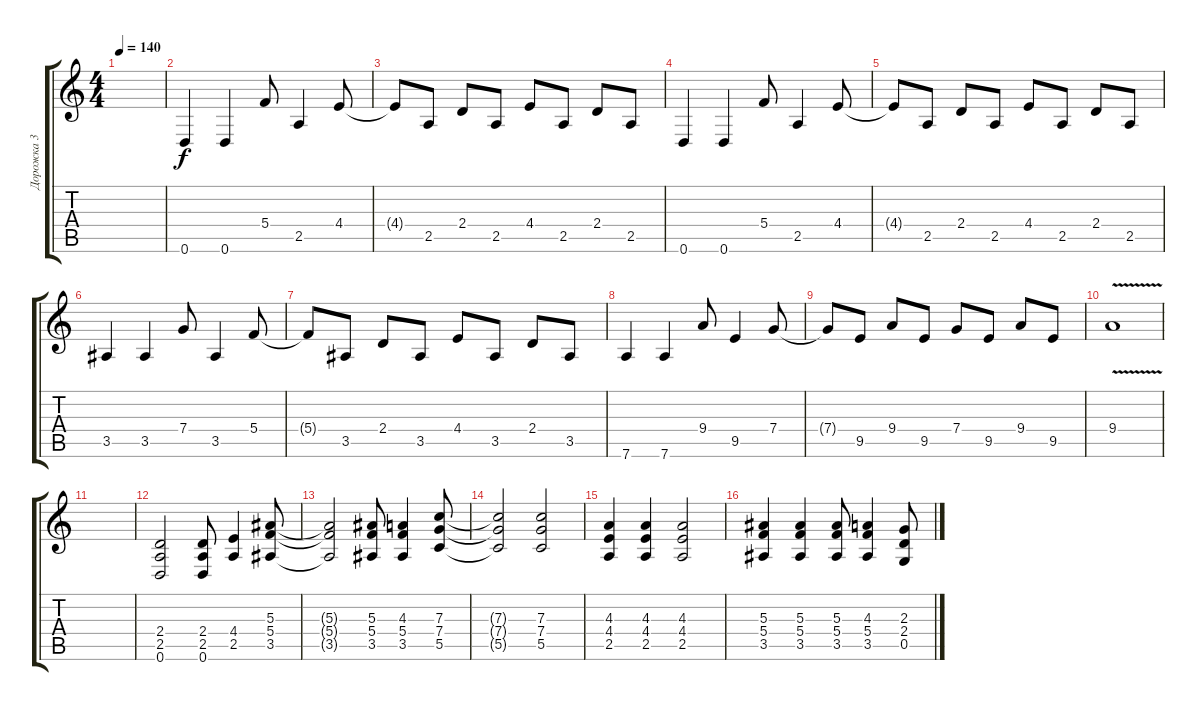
\track ("Дорожка 3" "Дорожка 3") {instrument distortionguitar}
\staff {score tabs}
\tuning (D4 A3 F3 C3 G2 D2) {hide}
\ts (4 4)
\tempo 140
\clef g2
\ks c
|
0.6.4 0.6.4 5.4.8 2.5.4 4.4.8 |
4.4{t}.8 2.5.8 2.4.8 2.5.8 4.4.8 2.5.8 2.4.8 2.5.8 |
0.6.4 0.6.4 5.4.8 2.5.4 4.4.8 |
4.4{t}.8 2.5.8 2.4.8 2.5.8 4.4.8 2.5.8 2.4.8 2.5.8 |
3.5.4 3.5.4 7.4.8 3.5.4 5.4.8 |
5.4{t}.8 3.5.8 2.4.8 3.5.8 4.4.8 3.5.8 2.4.8 3.5.8 |
7.6.4 7.6.4 9.4.8 9.5.4 7.4.8 |
7.4{t}.8 9.5.8 9.4.8 9.5.8 7.4.8 9.5.8 9.4.8 9.5.8 |
9.4{v}.1 |
|
(2.4 2.5 0.6).2 (2.4 2.5 0.6).8 (4.4 2.5).4 (5.3 5.4 3.5).8 |
(5.3{t} 5.4{t} 3.5{t}).2 (5.3 5.4 3.5).8 (4.3 5.4 3.5).4 (7.3 7.4 5.5).8 |
(7.3{t} 7.4{t} 5.5{t}).2 (7.3 7.4 5.5).2 |
(4.3 4.4 2.5).4 (4.3 4.4 2.5).4 (4.3 4.4 2.5).2 |
(5.3 5.4 3.5).4 (5.3 5.4 3.5).4 (5.3 5.4 3.5).8 (4.3 5.4 3.5).4 (2.3 2.4 0.5).8
